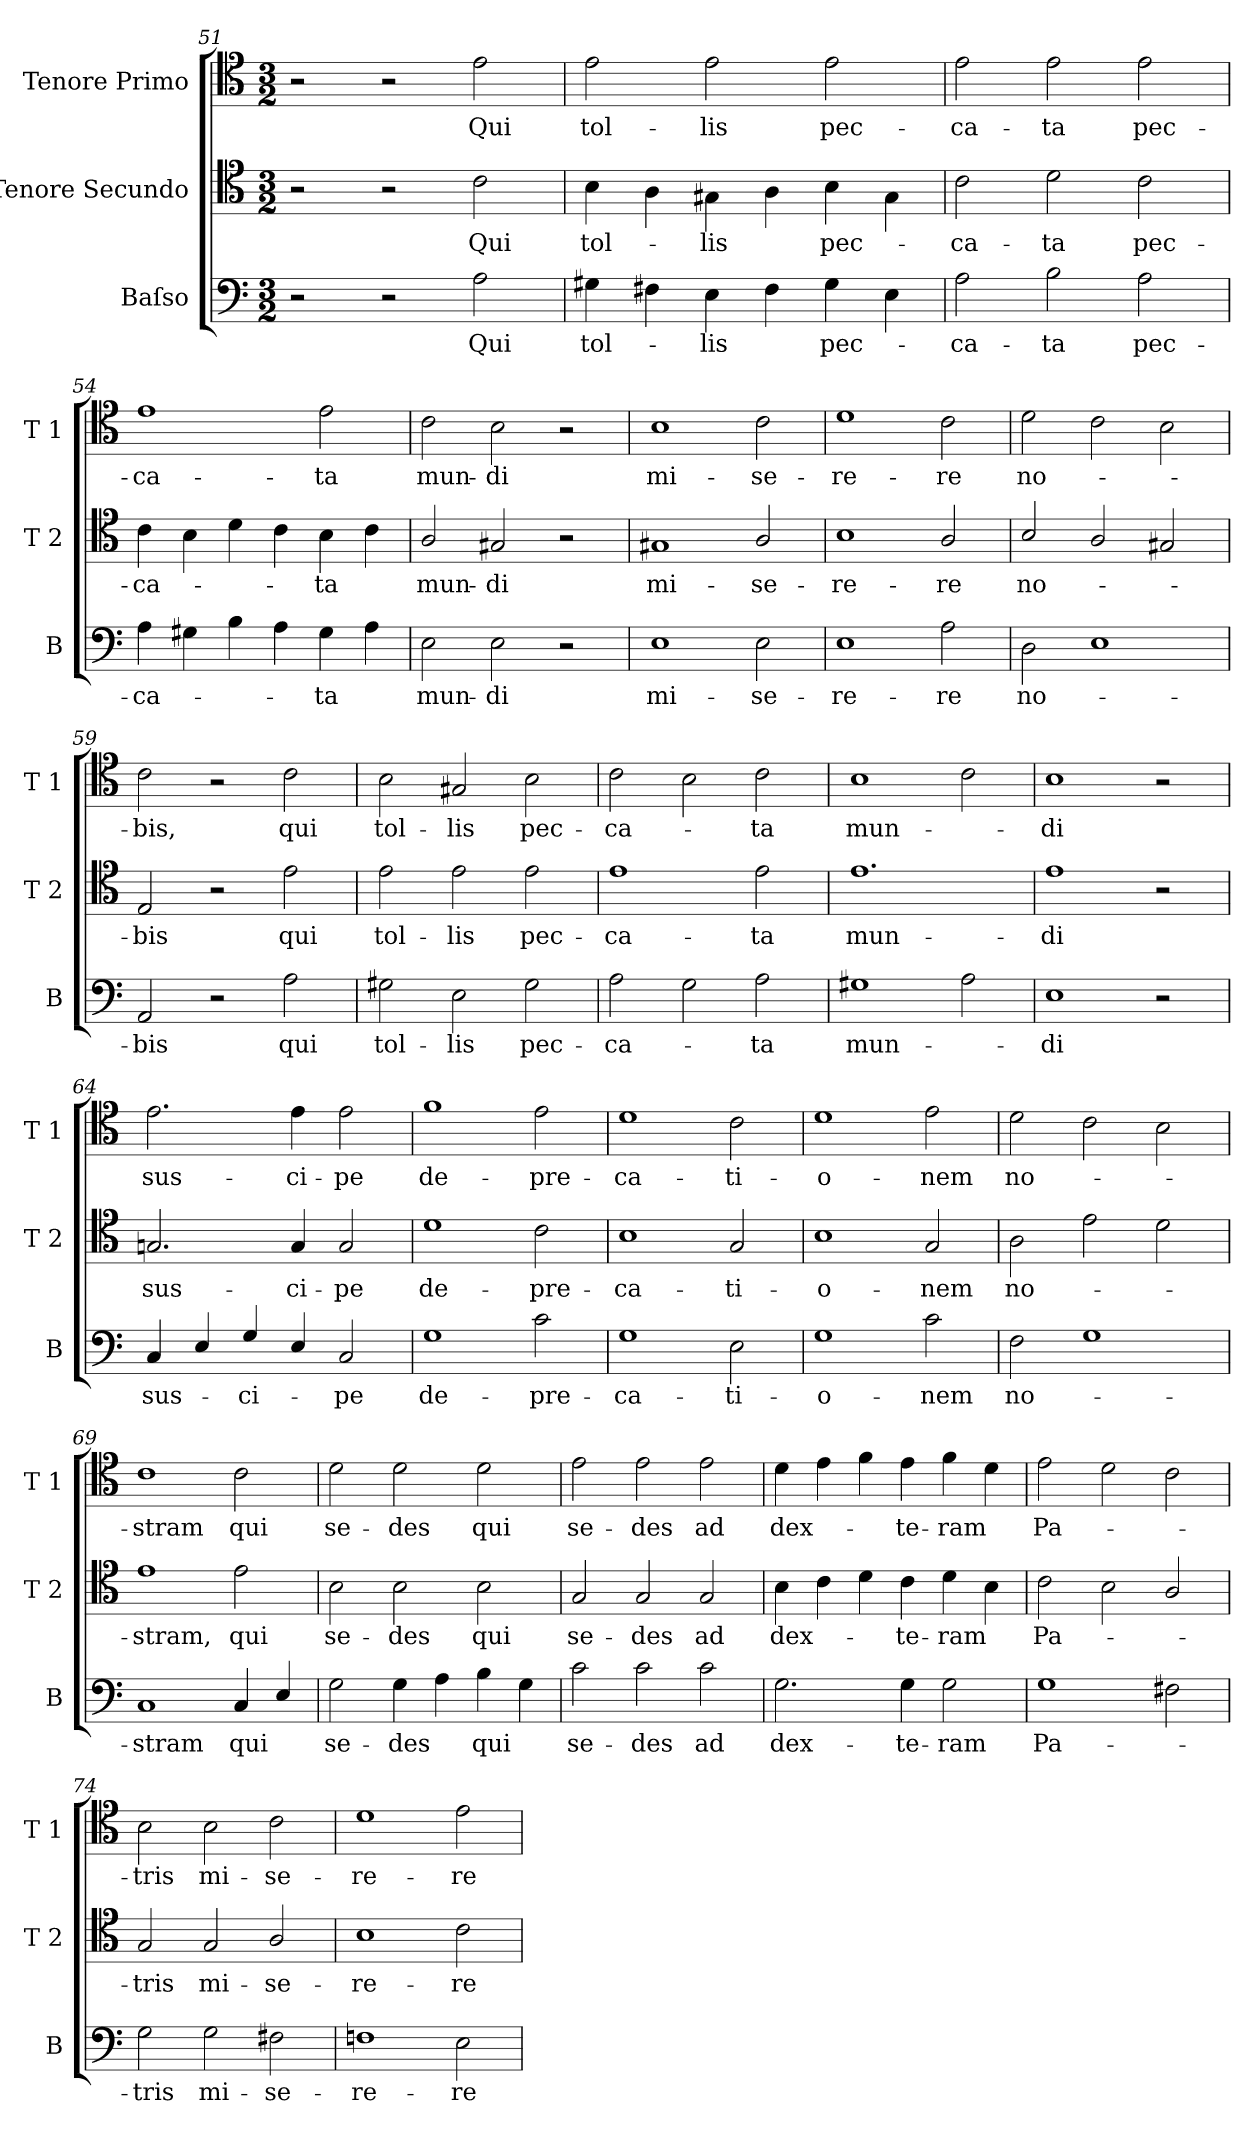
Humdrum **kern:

**kern	**text	**kern	**text	**kern	**text
*part3	*part3	*part2	*part2	*part1	*part1
*staff3	*staff3	*staff2	*staff2	*staff1	*staff1
*I"Baſso	*	*I"Tenore Secundo	*	*I"Tenore Primo	*
*I'B	*	*I'T 2	*	*I'T 1	*
*clefF4	*	*clefC4	*	*clefC4	*
*k[]	*	*k[]	*	*k[]	*
*C:	*	*C:	*	*C:	*
*M3/2	*	*M3/2	*	*M3/2	*
=51	=51	=51	=51	=51	=51
2r	.	2r	.	2r	.
2r	.	2r	.	2r	.
2A\	Qui	2c\	Qui	2e\	Qui
=52	=52	=52	=52	=52	=52
4G#X\	tol-	4B\	tol-	2e\	tol-
4F#X\	.	4A\	.	.	.
4E\	-lis	4G#X\	-lis	2e\	-lis
4F#\	.	4A\	.	.	.
4G#\	pec-	4B\	pec-	2e\	pec-
4E\	.	4G#\	.	.	.
=53	=53	=53	=53	=53	=53
2A\	-ca-	2c\	-ca-	2e\	-ca-
2B\	-ta	2d\	-ta	2e\	ta
2A\	pec-	2c\	pec-	2e\	pec-
=54	=54	=54	=54	=54	=54
4A\	-ca-	4c\	-ca-	1e\	-ca-
4G#X\	.	4B\	.	.	.
4B\	.	4d\	.	.	.
4A\	.	4c\	.	.	.
4G#\	-ta	4B\	-ta	2e\	-ta
4A\	.	4c\	.	.	.
=55	=55	=55	=55	=55	=55
2E\	mun-	2A/	mun-	2c\	mun-
2E\	-di	2G#X/	-di	2B\	-di
2r	.	2r	.	2r	.
=56	=56	=56	=56	=56	=56
1E\	mi-	1G#X/	mi-	1B\	mi-
2E\	-se-	2A/	-se-	2c\	-se-
=57	=57	=57	=57	=57	=57
1E\	-re-	1B\	-re-	1d\	-re-
2A\	-re	2A/	-re	2c\	-re
=58	=58	=58	=58	=58	=58
2D\	no-	2B/	no-	2d\	no-
1E\	.	2A/	.	2c\	.
.	.	2G#X/	.	2B\	.
=59	=59	=59	=59	=59	=59
2AA/	-bis	2E/	-bis	2c\	-bis,
2r	.	2r	.	2r	.
2A\	qui	2e\	qui	2c\	qui
=60	=60	=60	=60	=60	=60
2G#X\	tol-	2e\	tol-	2B\	tol-
2E\	-lis	2e\	-lis	2G#X/	-lis
2G#\	pec-	2e\	pec-	2B\	pec-
=61	=61	=61	=61	=61	=61
2A\	-ca-	1e\	-ca-	2c\	-ca-
2G\	.	.	.	2B\	.
2A\	-ta	2e\	-ta	2c\	-ta
=62	=62	=62	=62	=62	=62
1G#X\	mun-	1.e\	mun-	1B\	mun-
2A\	.	.	.	2c\	.
=63	=63	=63	=63	=63	=63
1E\	-di	1e\	-di	1B\	-di
2r	.	2r	.	2r	.
=64	=64	=64	=64	=64	=64
4C/	sus-	2.Gn/	sus-	2.e\	sus-
4E/	.	.	.	.	.
4G/	-ci-	.	.	.	.
4E/	.	4G/	-ci-	4e\	-ci-
2C/	-pe	2G/	-pe	2e\	-pe
=65	=65	=65	=65	=65	=65
1G\	de-	1d\	de-	1f\	de-
2c\	-pre-	2c\	-pre-	2e\	-pre-
=66	=66	=66	=66	=66	=66
1G\	-ca-	1B\	-ca-	1d\	-ca-
2E\	-ti-	2G/	-ti-	2c\	-ti-
=67	=67	=67	=67	=67	=67
1G\	-o-	1B\	-o-	1d\	-o-
2c\	-nem	2G/	-nem	2e\	-nem
=68	=68	=68	=68	=68	=68
2F\	no-	2A\	no-	2d\	no-
1G\	.	2e\	.	2c\	.
.	.	2d\	.	2B\	.
=69	=69	=69	=69	=69	=69
1C/	-stram	1e\	-stram,	1c\	-stram
4C/	qui	2e\	qui	2c\	qui
4E/	.	.	.	.	.
=70	=70	=70	=70	=70	=70
2G\	se-	2B\	se-	2d\	se-
4G\	-des	2B\	-des	2d\	-des
4A\	.	.	.	.	.
4B\	qui	2B\	qui	2d\	qui
4G\	.	.	.	.	.
=71	=71	=71	=71	=71	=71
2c\	se-	2G/	se-	2e\	se-
2c\	-des	2G/	-des	2e\	-des
2c\	ad	2G/	ad	2e\	ad
=72	=72	=72	=72	=72	=72
2.G\	dex-	4B\	dex-	4d\	dex-
.	.	4c\	.	4e\	.
.	.	4d\	.	4f\	.
4G\	-te-	4c\	-te-	4e\	-te-
2G\	-ram	4d\	-ram	4f\	-ram
.	.	4B\	.	4d\	.
=73	=73	=73	=73	=73	=73
1G\	Pa-	2c\	Pa-	2e\	Pa-
.	.	2B\	.	2d\	.
2F#X\	.	2A/	.	2c\	.
=74	=74	=74	=74	=74	=74
2G\	-tris	2G/	-tris	2B\	-tris
2G\	mi-	2G/	mi-	2B\	mi-
2F#X\	-se-	2A/	-se-	2c\	-se-
=75	=75	=75	=75	=75	=75
1Fn\	-re-	1B\	-re-	1d\	-re-
2E\	-re	2c\	-re	2e\	-re
=	=	=	=	=	=
*-	*-	*-	*-	*-	*-
